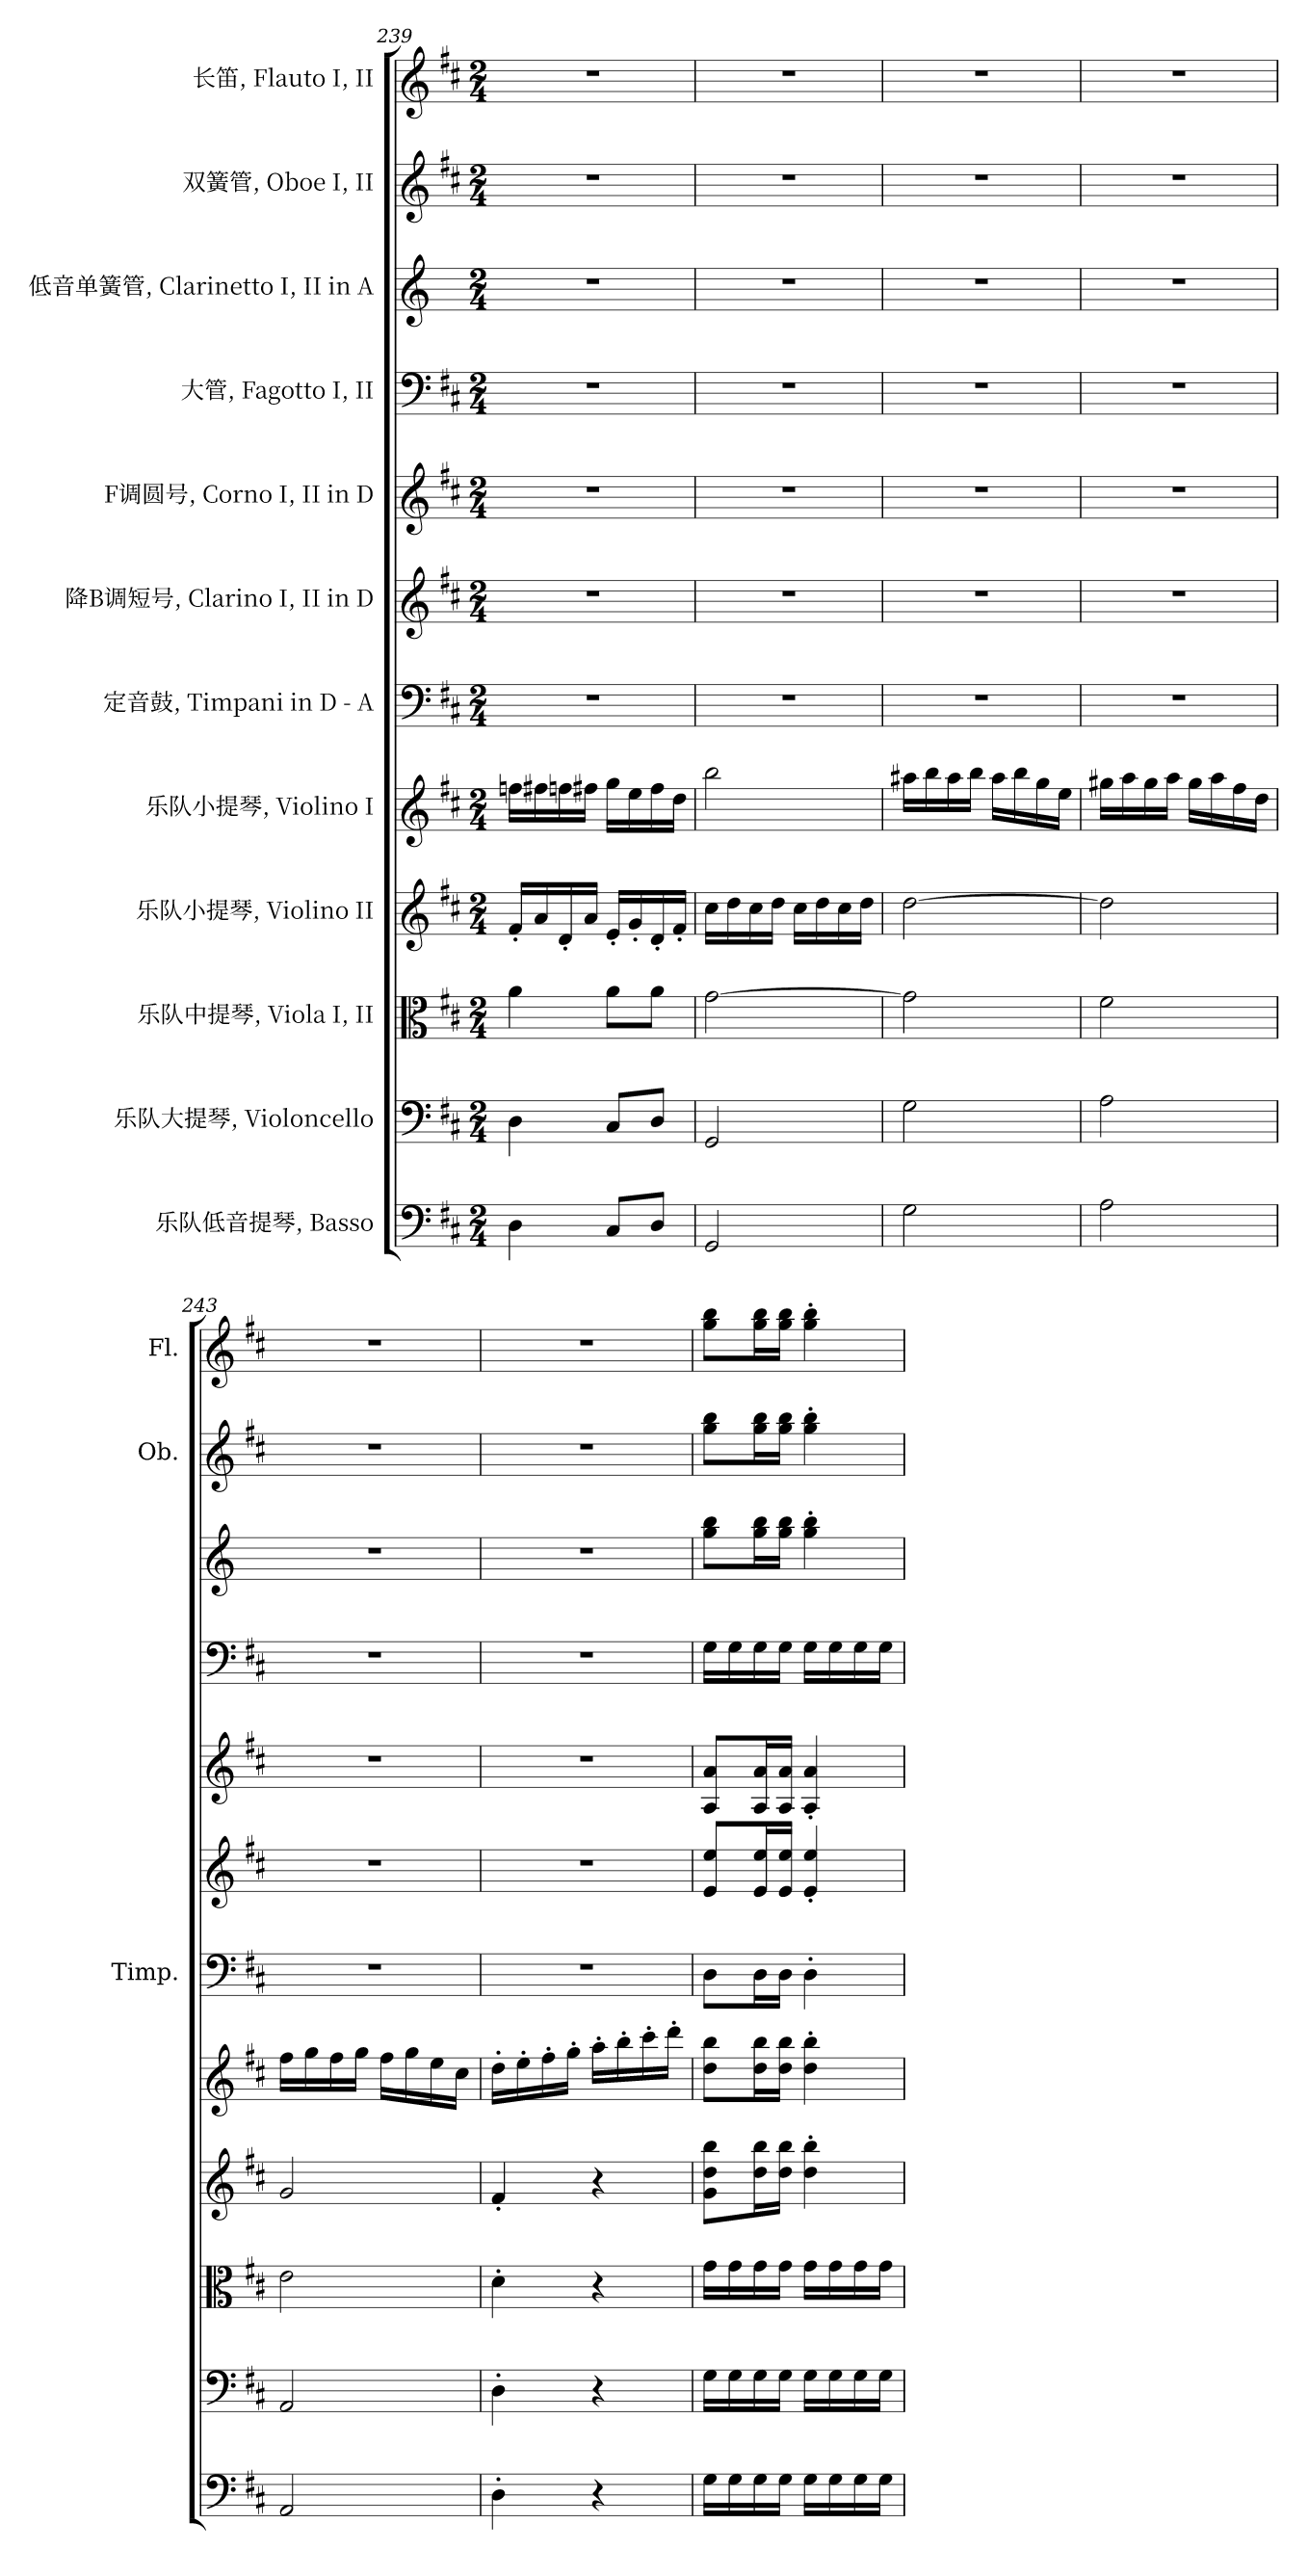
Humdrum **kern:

**kern	**kern	**kern	**kern	**kern	**kern	**kern	**kern	**kern	**kern	**kern	**kern
*part12	*part11	*part10	*part9	*part8	*part7	*part6	*part5	*part4	*part3	*part2	*part1
*staff12	*staff11	*staff10	*staff9	*staff8	*staff7	*staff6	*staff5	*staff4	*staff3	*staff2	*staff1
*I"乐队低音提琴, Basso	*I"乐队大提琴, Violoncello	*I"乐队中提琴, Viola I, II	*I"乐队小提琴, Violino II	*I"乐队小提琴, Violino I	*I"定音鼓, Timpani in D - A	*I"降B调短号, Clarino I, II in D	*I"F调圆号, Corno I, II in D	*I"大管, Fagotto I, II	*I"低音单簧管, Clarinetto I, II in A	*I"双簧管, Oboe I, II	*I"长笛, Flauto I, II
*	*	*	*	*	*I'Timp.	*	*	*	*	*I'Ob.	*I'Fl.
*clefF4	*clefF4	*clefC3	*clefG2	*clefG2	*clefF4	*clefG2	*clefG2	*clefF4	*clefG2	*clefG2	*clefG2
*ITrd7c12	*	*	*	*	*	*ITrd1c2	*ITrd4c7	*	*ITrd8c14	*	*
*k[f#c#]	*k[f#c#]	*k[f#c#]	*k[f#c#]	*k[f#c#]	*k[f#c#]	*k[]	*k[f#]	*k[f#c#]	*k[]	*k[f#c#]	*k[f#c#]
*M2/4	*M2/4	*M2/4	*M2/4	*M2/4	*M2/4	*M2/4	*M2/4	*M2/4	*M2/4	*M2/4	*M2/4
=239	=239	=239	=239	=239	=239	=239	=239	=239	=239	=239	=239
4DD\	4D\	4a\	16f#'/LL	16ffn\LL	2r	2r	2r	2r	2r	2r	2r
.	.	.	16a/	16ff#X\	.	.	.	.	.	.	.
.	.	.	16d'/	16ffn\	.	.	.	.	.	.	.
.	.	.	16a/JJ	16ff#X\JJ	.	.	.	.	.	.	.
8CC#/L	8C#/L	8a\L	16e'/LL	16gg\LL	.	.	.	.	.	.	.
.	.	.	16g'/	16ee\	.	.	.	.	.	.	.
8DD/J	8D/J	8a\J	16d'/	16ff#\	.	.	.	.	.	.	.
.	.	.	16f#'/JJ	16dd\JJ	.	.	.	.	.	.	.
=240	=240	=240	=240	=240	=240	=240	=240	=240	=240	=240	=240
2GGG/	2GG/	[2g\	16cc#\LL	2bb\	2r	2r	2r	2r	2r	2r	2r
.	.	.	16dd\	.	.	.	.	.	.	.	.
.	.	.	16cc#\	.	.	.	.	.	.	.	.
.	.	.	16dd\JJ	.	.	.	.	.	.	.	.
.	.	.	16cc#\LL	.	.	.	.	.	.	.	.
.	.	.	16dd\	.	.	.	.	.	.	.	.
.	.	.	16cc#\	.	.	.	.	.	.	.	.
.	.	.	16dd\JJ	.	.	.	.	.	.	.	.
!!LO:PB:g=z
=241	=241	=241	=241	=241	=241	=241	=241	=241	=241	=241	=241
2GG\	2G\	2g\]	[2dd\	16aa#X\LL	2r	2r	2r	2r	2r	2r	2r
.	.	.	.	16bb\	.	.	.	.	.	.	.
.	.	.	.	16aa#\	.	.	.	.	.	.	.
.	.	.	.	16bb\JJ	.	.	.	.	.	.	.
.	.	.	.	16aa#\LL	.	.	.	.	.	.	.
.	.	.	.	16bb\	.	.	.	.	.	.	.
.	.	.	.	16gg\	.	.	.	.	.	.	.
.	.	.	.	16ee\JJ	.	.	.	.	.	.	.
=242	=242	=242	=242	=242	=242	=242	=242	=242	=242	=242	=242
2AA\	2A\	2f#\	2dd\]	16gg#X\LL	2r	2r	2r	2r	2r	2r	2r
.	.	.	.	16aa\	.	.	.	.	.	.	.
.	.	.	.	16gg#\	.	.	.	.	.	.	.
.	.	.	.	16aa\JJ	.	.	.	.	.	.	.
.	.	.	.	16gg#\LL	.	.	.	.	.	.	.
.	.	.	.	16aa\	.	.	.	.	.	.	.
.	.	.	.	16ff#\	.	.	.	.	.	.	.
.	.	.	.	16dd\JJ	.	.	.	.	.	.	.
=243	=243	=243	=243	=243	=243	=243	=243	=243	=243	=243	=243
2AAA/	2AA/	2e\	2g/	16ff#\LL	2r	2r	2r	2r	2r	2r	2r
.	.	.	.	16gg\	.	.	.	.	.	.	.
.	.	.	.	16ff#\	.	.	.	.	.	.	.
.	.	.	.	16gg\JJ	.	.	.	.	.	.	.
.	.	.	.	16ff#\LL	.	.	.	.	.	.	.
.	.	.	.	16gg\	.	.	.	.	.	.	.
.	.	.	.	16ee\	.	.	.	.	.	.	.
.	.	.	.	16cc#\JJ	.	.	.	.	.	.	.
=244	=244	=244	=244	=244	=244	=244	=244	=244	=244	=244	=244
4DD'\	4D'\	4d'\	4f#'/	16dd'\LL	2r	2r	2r	2r	2r	2r	2r
.	.	.	.	16ee'\	.	.	.	.	.	.	.
.	.	.	.	16ff#'\	.	.	.	.	.	.	.
.	.	.	.	16gg'\JJ	.	.	.	.	.	.	.
4r	4r	4r	4r	16aa'\LL	.	.	.	.	.	.	.
.	.	.	.	16bb'\	.	.	.	.	.	.	.
.	.	.	.	16ccc#'\	.	.	.	.	.	.	.
.	.	.	.	16ddd'\JJ	.	.	.	.	.	.	.
!!LO:PB:g=z
=245	=245	=245	=245	=245	=245	=245	=245	=245	=245	=245	=245
16GG\LL	16G\LL	16g\LL	8g\ 8dd\ 8bb\L	8dd\ 8bb\L	8D\L	8d/ 8dd/L	8D/ 8d/L	16G\LL	8g\ 8b\L	8gg\ 8bb\L	8gg\ 8bb\L
16GG\	16G\	16g\	.	.	.	.	.	16G\	.	.	.
16GG\	16G\	16g\	16dd\ 16bb\L	16dd\ 16bb\L	16D\L	16d/ 16dd/L	16D/ 16d/L	16G\	16g\ 16b\L	16gg\ 16bb\L	16gg\ 16bb\L
16GG\JJ	16G\JJ	16g\JJ	16dd\ 16bb\JJ	16dd\ 16bb\JJ	16D\JJ	16d/ 16dd/JJ	16D/ 16d/JJ	16G\JJ	16g\ 16b\JJ	16gg\ 16bb\JJ	16gg\ 16bb\JJ
16GG\LL	16G\LL	16g\LL	4dd\' 4bb\'	4dd\' 4bb\'	4D'\	4d/' 4dd/'	4D/' 4d/'	16G\LL	4g\' 4b\'	4gg\' 4bb\'	4gg\' 4bb\'
16GG\	16G\	16g\	.	.	.	.	.	16G\	.	.	.
16GG\	16G\	16g\	.	.	.	.	.	16G\	.	.	.
16GG\JJ	16G\JJ	16g\JJ	.	.	.	.	.	16G\JJ	.	.	.
=	=	=	=	=	=	=	=	=	=	=	=
*-	*-	*-	*-	*-	*-	*-	*-	*-	*-	*-	*-
